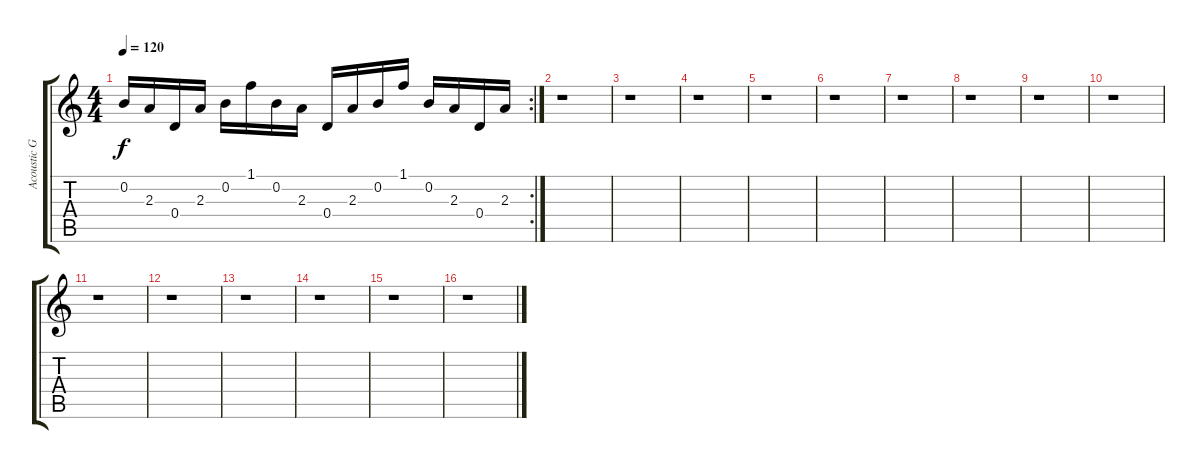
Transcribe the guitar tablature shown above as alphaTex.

\track ("Acoustic Guitar" "Acoustic G") {instrument acousticguitarsteel}
\staff {score tabs}
\tuning (E4 B3 G3 D3 A2 E2) {hide}
\rc 2
\ts (4 4)
\tempo 120
\clef g2
\ks c
0.2.16{dy f} 2.3.16 0.4.16 2.3.16 0.2.16 1.1.16 0.2.16 2.3.16 0.4.16 2.3.16 0.2.16 1.1.16 0.2.16 2.3.16 0.4.16 2.3.16 |
r.1 |
r.1 |
r.1 |
r.1 |
r.1 |
r.1 |
r.1 |
r.1 |
r.1 |
r.1 |
r.1 |
r.1 |
r.1 |
r.1 |
r.1
